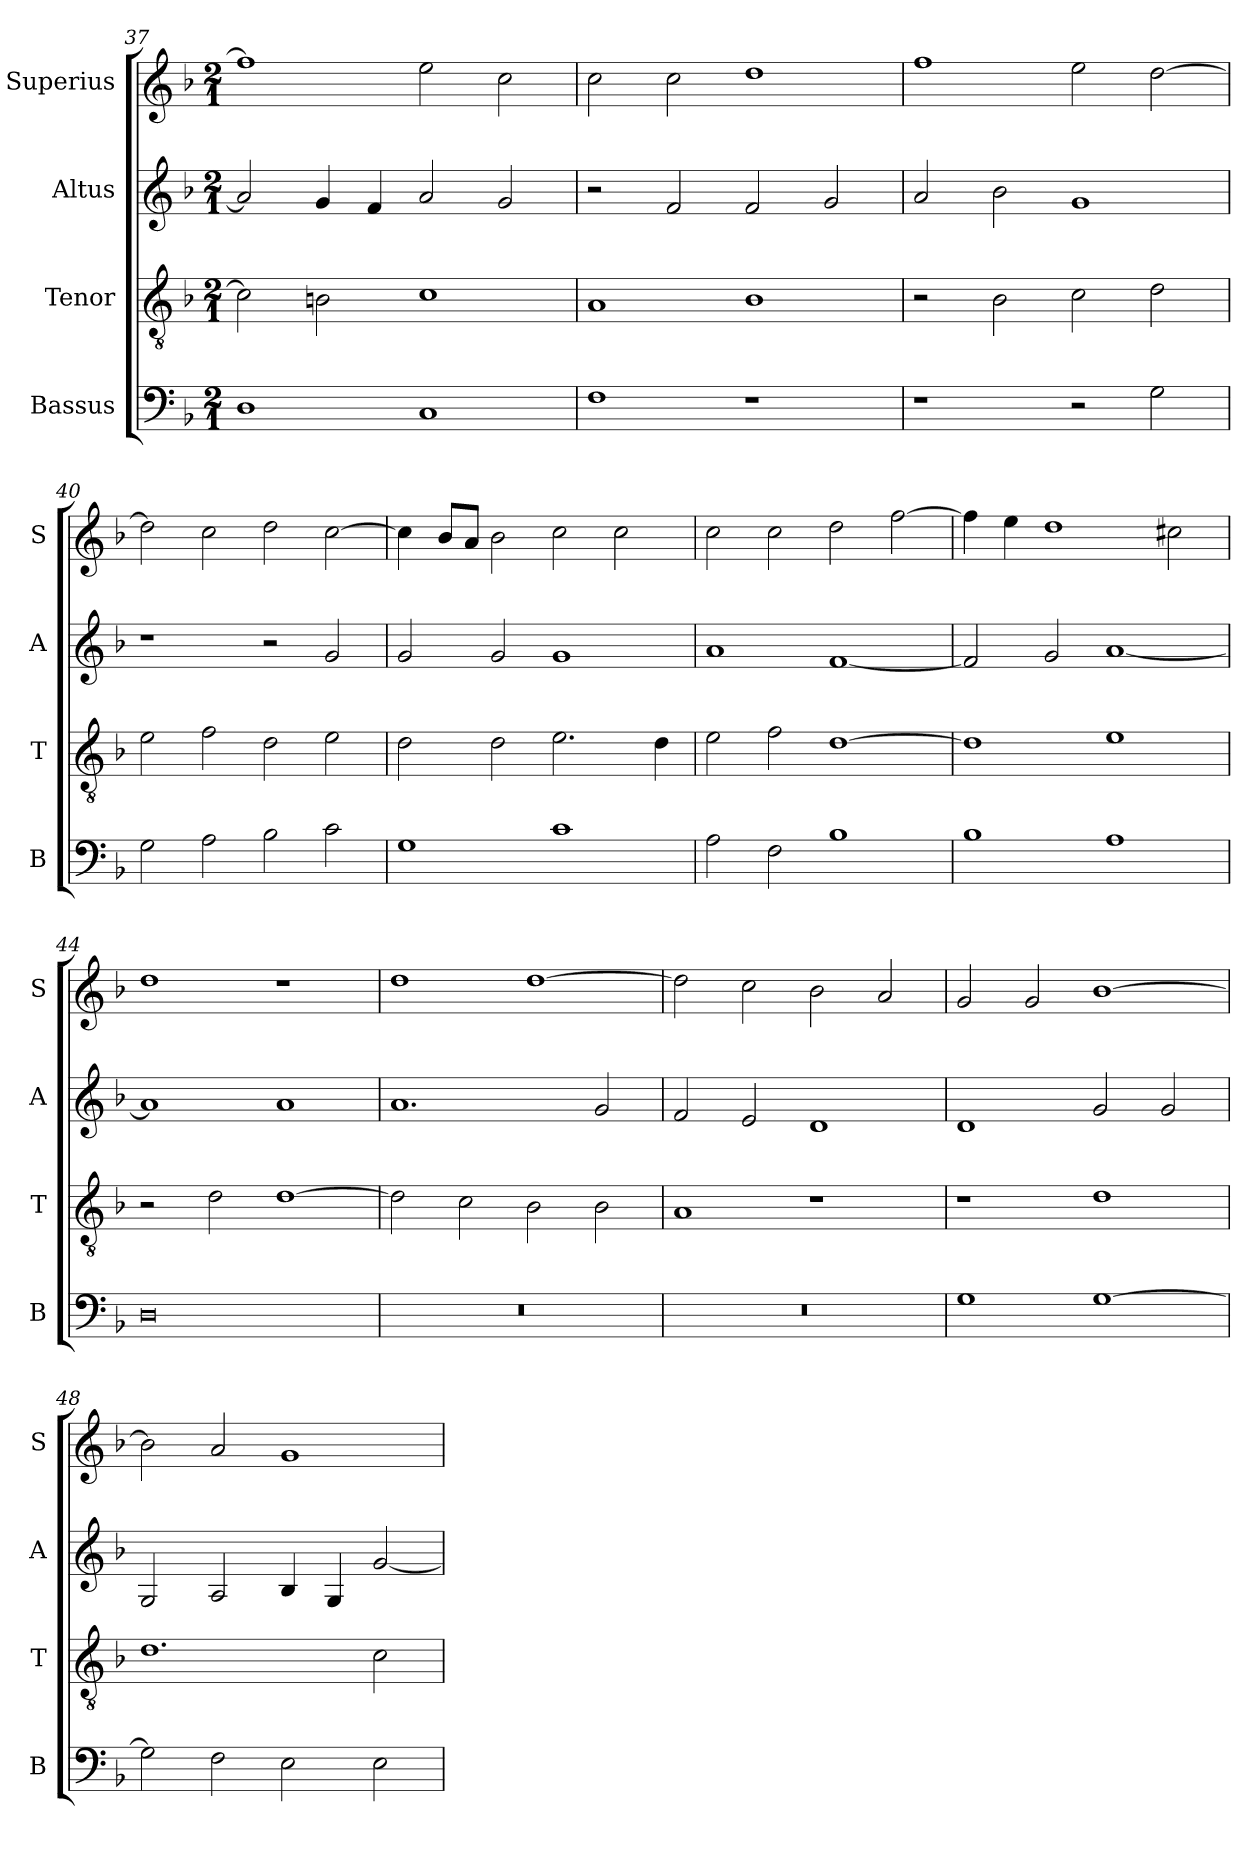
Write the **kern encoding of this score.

**kern	**kern	**kern	**kern
*part4	*part3	*part2	*part1
*staff4	*staff3	*staff2	*staff1
*I"Bassus	*I"Tenor	*I"Altus	*I"Superius
*I'B	*I'T	*I'A	*I'S
*clefF4	*clefGv2	*clefG2	*clefG2
*k[b-]	*k[b-]	*k[b-]	*k[b-]
*F:	*F:	*F:	*F:
*M2/1	*M2/1	*M2/1	*M2/1
=37	=37	=37	=37
1D	2c]	2a]	1ff]
.	2Bn	4g	.
.	.	4f	.
1C	1c	2a	2ee
.	.	2g	2cc
=38	=38	=38	=38
1F	1A	2r	2cc
.	.	2f	2cc
1r	1B-	2f	1dd
.	.	2g	.
=39	=39	=39	=39
1r	2r	2a	1ff
.	2B-	2b-	.
2r	2c	1g	2ee
2G	2d	.	[2dd
=40	=40	=40	=40
2G	2e	1r	2dd]
2A	2f	.	2cc
2B-	2d	2r	2dd
2c	2e	2g	[2cc
=41	=41	=41	=41
1G	2d	2g	4cc]
.	.	.	8b-L
.	.	.	8aJ
.	2d	2g	2b-
1c	2.e	1g	2cc
.	.	.	2cc
.	4d	.	.
=42	=42	=42	=42
2A	2e	1a	2cc
2F	2f	.	2cc
1B-	[1d	[1f	2dd
.	.	.	[2ff
=43	=43	=43	=43
1B-	1d]	2f]	4ff]
.	.	.	4ee
.	.	2g	1dd
1A	1e	[1a	.
.	.	.	2cc#X
=44	=44	=44	=44
0D	2r	1a]	1dd
.	2d	.	.
.	[1d	1a	1r
=45	=45	=45	=45
0r	2d]	1.a	1dd
.	2c	.	.
.	2B-	.	[1dd
.	2B-	2g	.
=46	=46	=46	=46
0r	1A	2f	2dd]
.	.	2e	2cc
.	1r	1d	2b-
.	.	.	2a
=47	=47	=47	=47
1G	1r	1d	2g
.	.	.	2g
[1G	1d	2g	[1b-
.	.	2g	.
=48	=48	=48	=48
2G]	1.d	2G	2b-]
2F	.	2A	2a
2E	.	4B-	1g
.	.	4G	.
2E	2c	[2g	.
=	=	=	=
*-	*-	*-	*-
